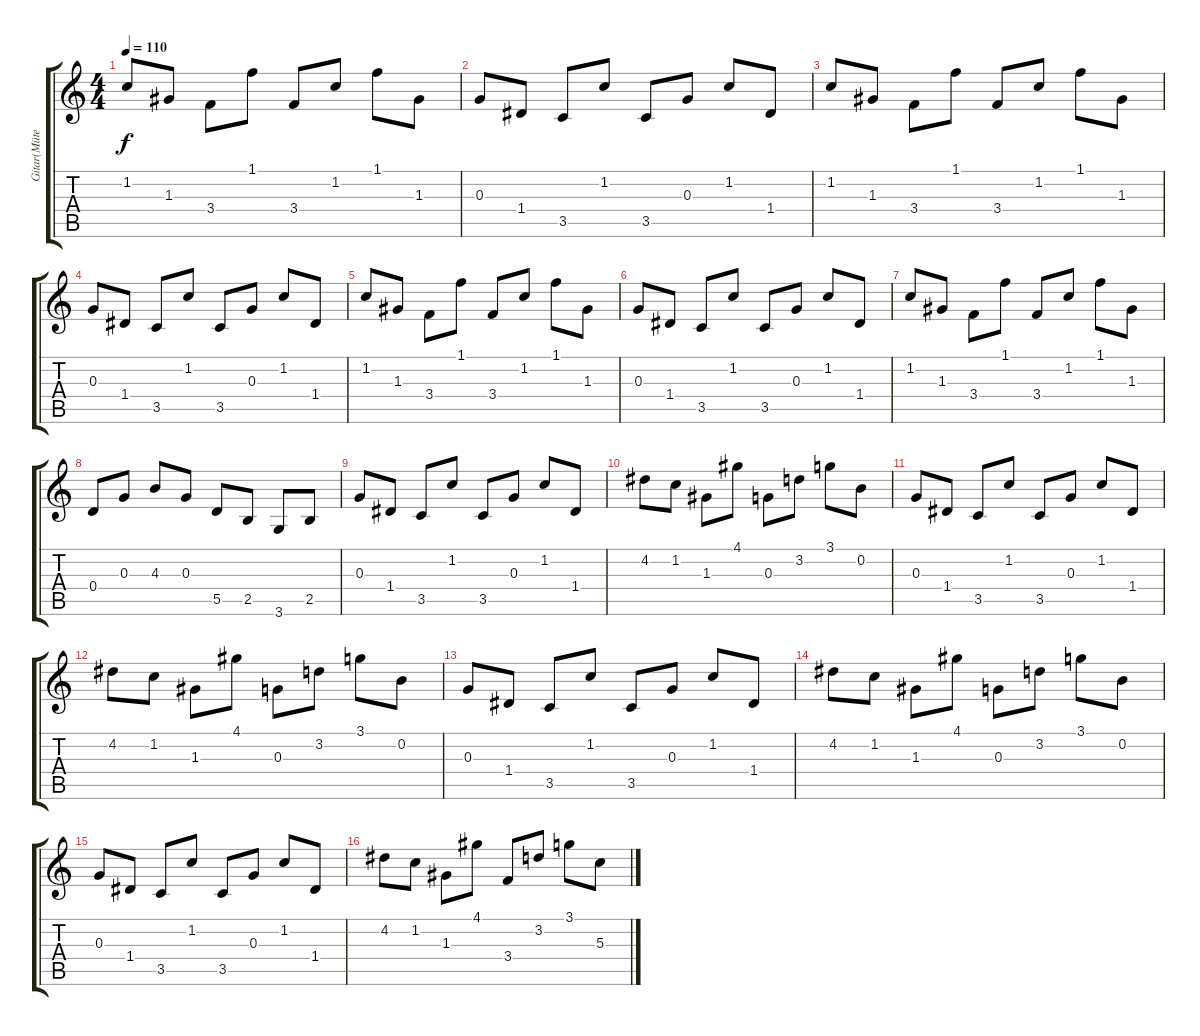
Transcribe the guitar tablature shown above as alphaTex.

\track ("Gitar(Mütemadiyen Clean)" "Gitar(Müte") {instrument electricguitarjazz}
\staff {score tabs}
\tuning (E4 B3 G3 D3 A2 E2) {hide}
\ts (4 4)
\tempo 110
\clef g2
\ks c
1.2.8{dy f} 1.3.8 3.4.8 1.1.8 3.4.8 1.2.8 1.1.8 1.3.8 |
0.3.8 1.4.8 3.5.8 1.2.8 3.5.8 0.3.8 1.2.8 1.4.8 |
1.2.8 1.3.8 3.4.8 1.1.8 3.4.8 1.2.8 1.1.8 1.3.8 |
0.3.8 1.4.8 3.5.8 1.2.8 3.5.8 0.3.8 1.2.8 1.4.8 |
1.2.8 1.3.8 3.4.8 1.1.8 3.4.8 1.2.8 1.1.8 1.3.8 |
0.3.8 1.4.8 3.5.8 1.2.8 3.5.8 0.3.8 1.2.8 1.4.8 |
1.2.8 1.3.8 3.4.8 1.1.8 3.4.8 1.2.8 1.1.8 1.3.8 |
0.4.8 0.3.8 4.3.8 0.3.8 5.5.8 2.5.8 3.6.8 2.5.8 |
0.3.8 1.4.8 3.5.8 1.2.8 3.5.8 0.3.8 1.2.8 1.4.8 |
4.2.8 1.2.8 1.3.8 4.1.8 0.3.8 3.2.8 3.1.8 0.2.8 |
0.3.8 1.4.8 3.5.8 1.2.8 3.5.8 0.3.8 1.2.8 1.4.8 |
4.2.8 1.2.8 1.3.8 4.1.8 0.3.8 3.2.8 3.1.8 0.2.8 |
0.3.8 1.4.8 3.5.8 1.2.8 3.5.8 0.3.8 1.2.8 1.4.8 |
4.2.8 1.2.8 1.3.8 4.1.8 0.3.8 3.2.8 3.1.8 0.2.8 |
0.3.8 1.4.8 3.5.8 1.2.8 3.5.8 0.3.8 1.2.8 1.4.8 |
4.2.8 1.2.8 1.3.8 4.1.8 3.4.8 3.2.8 3.1.8 5.3.8
